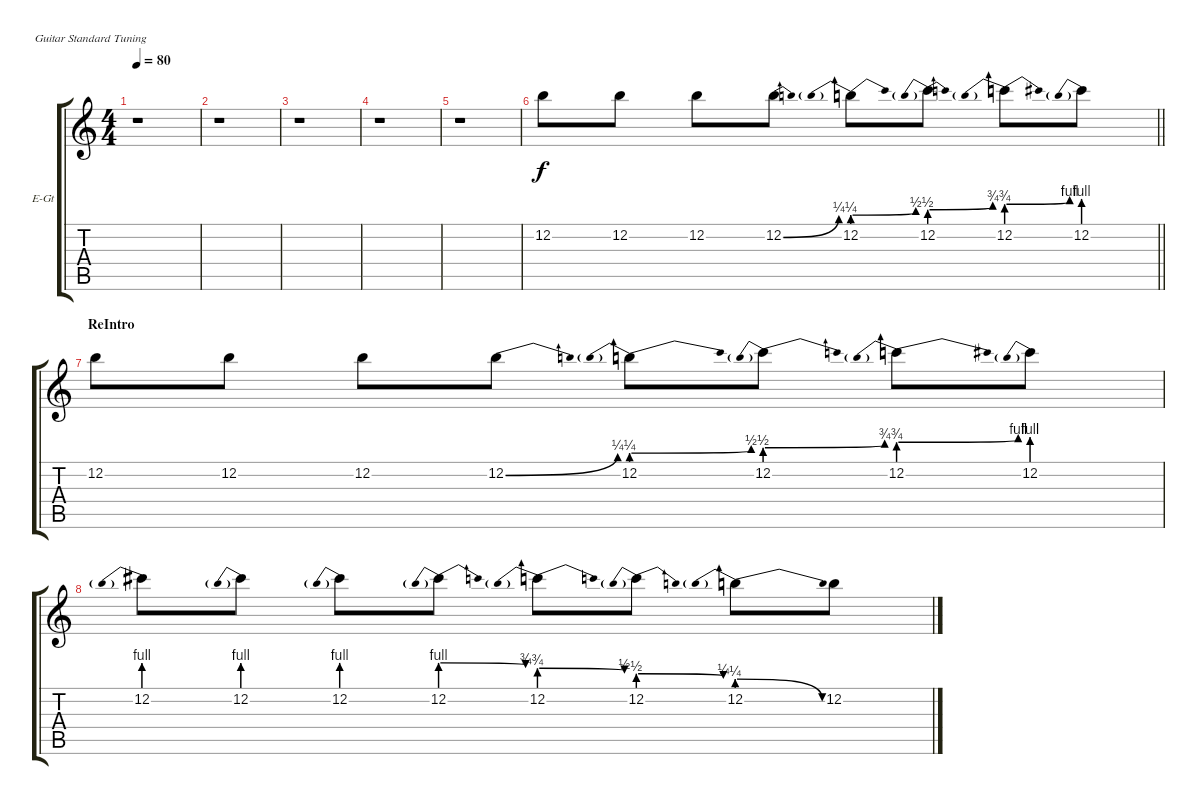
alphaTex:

\bracketExtendMode groupsimilarinstruments
\firstSystemTrackNameOrientation horizontal
\otherSystemsTrackNameOrientation horizontal
\track ("Echo" "E-Gt") {instrument distortionguitar}
\staff {score tabs}
\tuning (E4 B3 G3 D3 A2 E2)
\ts (4 4)
\tempo 80
\clef g2
\ks c
r.1{dy f} |
r.1 |
r.1 |
r.1 |
r.1 |
\barLineRight lightlight
12.2.8 12.2{be (hold 0 0 60 0)}.8 12.2.8 12.2{be (bend 0 0 60 1)}.8 12.2{be (prebendbend 0 1 60 2)}.8 12.2{be (prebendbend 0 2 60 3)}.8 12.2{be (prebendbend 0 3 60 4)}.8 12.2{be (prebend 0 4 60 4)}.8 |
\section ("" "ReIntro")
12.2.8 12.2{be (hold 0 0 60 0)}.8 12.2.8 12.2{be (bend 0 0 60 1)}.8 12.2{be (prebendbend 0 1 60 2)}.8 12.2{be (prebendbend 0 2 60 3)}.8 12.2{be (prebendbend 0 3 60 4)}.8 12.2{be (prebend 0 4 60 4)}.8 |
12.2{be (prebend 0 4 60 4)}.8 12.2{be (prebend 0 4 60 4)}.8 12.2{be (prebend 0 4 60 4)}.8 12.2{be (prebendrelease 0 4 60 3)}.8 12.2{be (prebendrelease 0 3 60 2)}.8 12.2{be (prebendrelease 0 2 60 1)}.8 12.2{be (prebendrelease 0 1 60 0)}.8 12.2{be (hold 0 0 60 0)}.8
